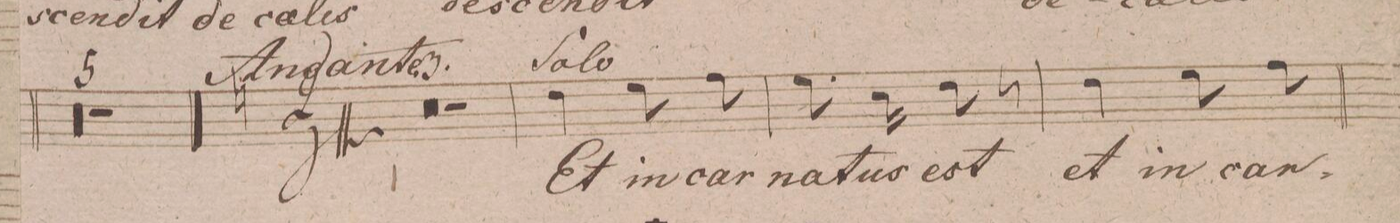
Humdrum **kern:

**kern	**text	**dynam
*I"Alto.	*	*
*clefC3	*	*
*k[f#]	*	*
*M3/4	*	*
0.r	.	.
=92	=92	=92
=93	=93	=93
=94	=94	=94
=95	=95	=95
2.r	.	.
=96||	=96||	=96||
*k[f#]	*	*
*a:	*	*
*M2/4	*	*
1r	.	.
=97	=97	=97
=98	=98	=98
2r	.	.
=99	=99	=99
*4\right	*	*
4e\	Et	.
*8\right	*	*
8f\	in-	.
8g\	-car-	.
=100	=100	=100
8.f\	-na-	.
*16\right	*	*
16d\	-tus	.
8e\	est	.
8r	.	.
=101	=101	=101
4e\	et	.
8f\	in-	.
8g\	-car-	.
=102	=102	=102
*-	*-	*-
